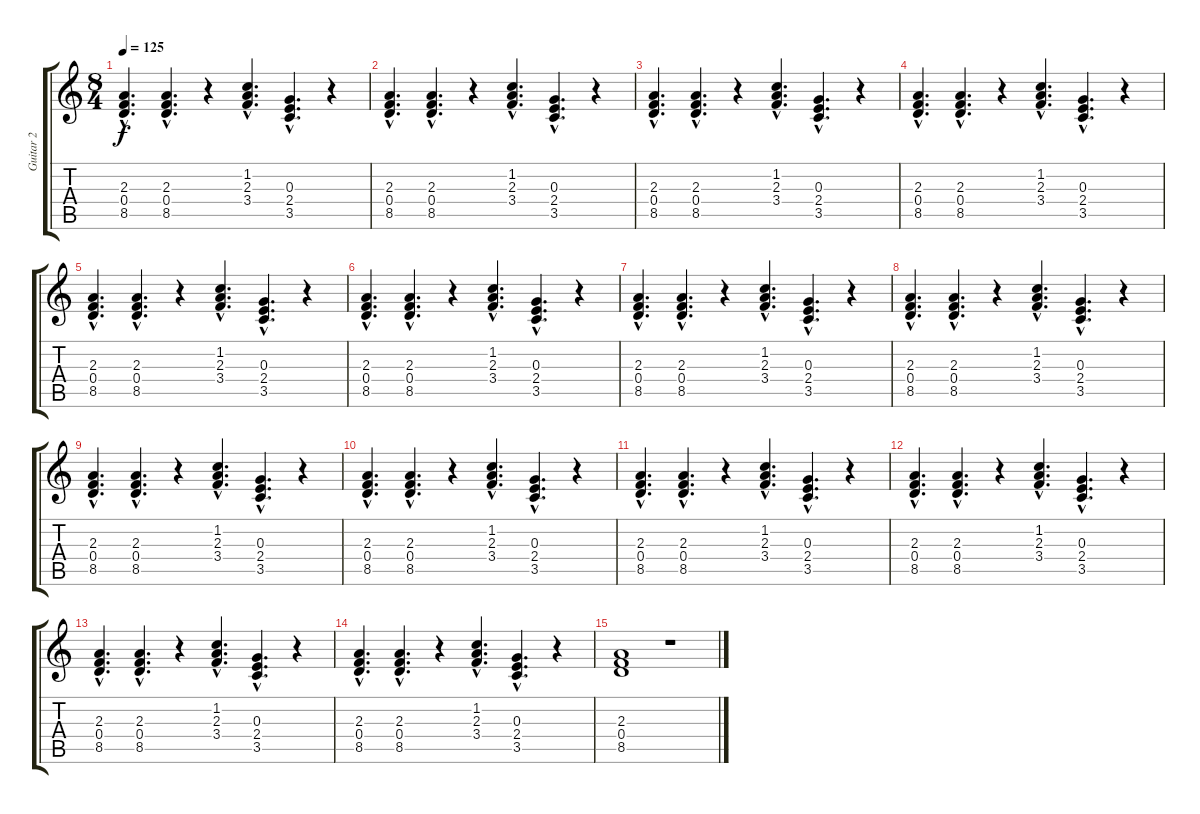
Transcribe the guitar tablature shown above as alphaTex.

\track ("Guitar 2" "Guitar 2") {instrument distortionguitar}
\staff {score tabs}
\tuning (E4 B3 G3 D3 A2 E2) {hide}
\ts (8 4)
\tempo 125
\clef g2
\ks c
(2.3{hac} 0.4{hac} 8.5{hac}).4{d dy f} (2.3{hac} 0.4{hac} 8.5{hac}).4{d} r.4 (1.2{hac} 2.3{hac} 3.4{hac}).4{d} (0.3{hac} 2.4{hac} 3.5{hac}).4{d} r.4 |
(2.3{hac} 0.4{hac} 8.5{hac}).4{d} (2.3{hac} 0.4{hac} 8.5{hac}).4{d} r.4 (1.2{hac} 2.3{hac} 3.4{hac}).4{d} (0.3{hac} 2.4{hac} 3.5{hac}).4{d} r.4 |
(2.3{hac} 0.4{hac} 8.5{hac}).4{d} (2.3{hac} 0.4{hac} 8.5{hac}).4{d} r.4 (1.2{hac} 2.3{hac} 3.4{hac}).4{d} (0.3{hac} 2.4{hac} 3.5{hac}).4{d} r.4 |
(2.3{hac} 0.4{hac} 8.5{hac}).4{d} (2.3{hac} 0.4{hac} 8.5{hac}).4{d} r.4 (1.2{hac} 2.3{hac} 3.4{hac}).4{d} (0.3{hac} 2.4{hac} 3.5{hac}).4{d} r.4 |
(2.3{hac} 0.4{hac} 8.5{hac}).4{d} (2.3{hac} 0.4{hac} 8.5{hac}).4{d} r.4 (1.2{hac} 2.3{hac} 3.4{hac}).4{d} (0.3{hac} 2.4{hac} 3.5{hac}).4{d} r.4 |
(2.3{hac} 0.4{hac} 8.5{hac}).4{d} (2.3{hac} 0.4{hac} 8.5{hac}).4{d} r.4 (1.2{hac} 2.3{hac} 3.4{hac}).4{d} (0.3{hac} 2.4{hac} 3.5{hac}).4{d} r.4 |
(2.3{hac} 0.4{hac} 8.5{hac}).4{d} (2.3{hac} 0.4{hac} 8.5{hac}).4{d} r.4 (1.2{hac} 2.3{hac} 3.4{hac}).4{d} (0.3{hac} 2.4{hac} 3.5{hac}).4{d} r.4 |
(2.3{hac} 0.4{hac} 8.5{hac}).4{d} (2.3{hac} 0.4{hac} 8.5{hac}).4{d} r.4 (1.2{hac} 2.3{hac} 3.4{hac}).4{d} (0.3{hac} 2.4{hac} 3.5{hac}).4{d} r.4 |
(2.3{hac} 0.4{hac} 8.5{hac}).4{d} (2.3{hac} 0.4{hac} 8.5{hac}).4{d} r.4 (1.2{hac} 2.3{hac} 3.4{hac}).4{d} (0.3{hac} 2.4{hac} 3.5{hac}).4{d} r.4 |
(2.3{hac} 0.4{hac} 8.5{hac}).4{d} (2.3{hac} 0.4{hac} 8.5{hac}).4{d} r.4 (1.2{hac} 2.3{hac} 3.4{hac}).4{d} (0.3{hac} 2.4{hac} 3.5{hac}).4{d} r.4 |
(2.3{hac} 0.4{hac} 8.5{hac}).4{d} (2.3{hac} 0.4{hac} 8.5{hac}).4{d} r.4 (1.2{hac} 2.3{hac} 3.4{hac}).4{d} (0.3{hac} 2.4{hac} 3.5{hac}).4{d} r.4 |
(2.3{hac} 0.4{hac} 8.5{hac}).4{d} (2.3{hac} 0.4{hac} 8.5{hac}).4{d} r.4 (1.2{hac} 2.3{hac} 3.4{hac}).4{d} (0.3{hac} 2.4{hac} 3.5{hac}).4{d} r.4 |
(2.3{hac} 0.4{hac} 8.5{hac}).4{d} (2.3{hac} 0.4{hac} 8.5{hac}).4{d} r.4 (1.2{hac} 2.3{hac} 3.4{hac}).4{d} (0.3{hac} 2.4{hac} 3.5{hac}).4{d} r.4 |
(2.3{hac} 0.4{hac} 8.5{hac}).4{d} (2.3{hac} 0.4{hac} 8.5{hac}).4{d} r.4 (1.2{hac} 2.3{hac} 3.4{hac}).4{d} (0.3{hac} 2.4{hac} 3.5{hac}).4{d} r.4 |
(2.3 0.4 8.5).1 r.1
